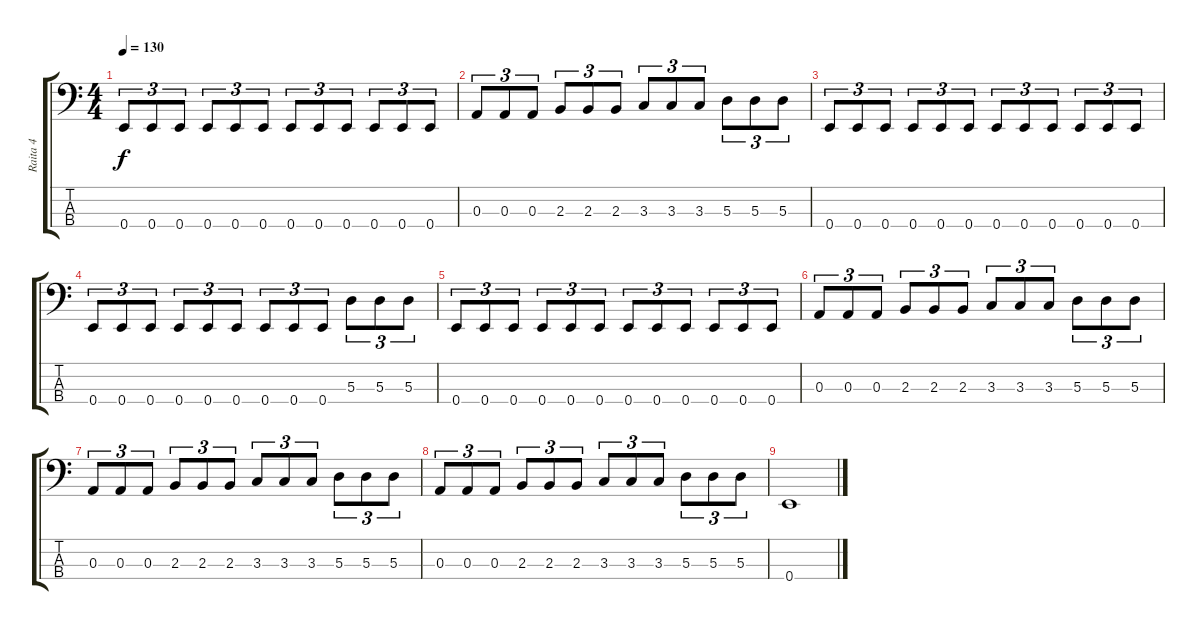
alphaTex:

\track ("Raita 4" "Raita 4") {instrument electricbassfinger}
\staff {score tabs}
\tuning (G2 D2 A1 E1) {hide}
\ts (4 4)
\tempo 130
\clef f4
\ks c
0.4.8{tu (3 2) dy f} 0.4.8{tu (3 2)} 0.4.8{tu (3 2)} 0.4.8{tu (3 2)} 0.4.8{tu (3 2)} 0.4.8{tu (3 2)} 0.4.8{tu (3 2)} 0.4.8{tu (3 2)} 0.4.8{tu (3 2)} 0.4.8{tu (3 2)} 0.4.8{tu (3 2)} 0.4.8{tu (3 2)} |
0.3.8{tu (3 2)} 0.3.8{tu (3 2)} 0.3.8{tu (3 2)} 2.3.8{tu (3 2)} 2.3.8{tu (3 2)} 2.3.8{tu (3 2)} 3.3.8{tu (3 2)} 3.3.8{tu (3 2)} 3.3.8{tu (3 2)} 5.3.8{tu (3 2)} 5.3.8{tu (3 2)} 5.3.8{tu (3 2)} |
0.4.8{tu (3 2)} 0.4.8{tu (3 2)} 0.4.8{tu (3 2)} 0.4.8{tu (3 2)} 0.4.8{tu (3 2)} 0.4.8{tu (3 2)} 0.4.8{tu (3 2)} 0.4.8{tu (3 2)} 0.4.8{tu (3 2)} 0.4.8{tu (3 2)} 0.4.8{tu (3 2)} 0.4.8{tu (3 2)} |
0.4.8{tu (3 2)} 0.4.8{tu (3 2)} 0.4.8{tu (3 2)} 0.4.8{tu (3 2)} 0.4.8{tu (3 2)} 0.4.8{tu (3 2)} 0.4.8{tu (3 2)} 0.4.8{tu (3 2)} 0.4.8{tu (3 2)} 5.3.8{tu (3 2)} 5.3.8{tu (3 2)} 5.3.8{tu (3 2)} |
0.4.8{tu (3 2)} 0.4.8{tu (3 2)} 0.4.8{tu (3 2)} 0.4.8{tu (3 2)} 0.4.8{tu (3 2)} 0.4.8{tu (3 2)} 0.4.8{tu (3 2)} 0.4.8{tu (3 2)} 0.4.8{tu (3 2)} 0.4.8{tu (3 2)} 0.4.8{tu (3 2)} 0.4.8{tu (3 2)} |
0.3.8{tu (3 2)} 0.3.8{tu (3 2)} 0.3.8{tu (3 2)} 2.3.8{tu (3 2)} 2.3.8{tu (3 2)} 2.3.8{tu (3 2)} 3.3.8{tu (3 2)} 3.3.8{tu (3 2)} 3.3.8{tu (3 2)} 5.3.8{tu (3 2)} 5.3.8{tu (3 2)} 5.3.8{tu (3 2)} |
0.3.8{tu (3 2)} 0.3.8{tu (3 2)} 0.3.8{tu (3 2)} 2.3.8{tu (3 2)} 2.3.8{tu (3 2)} 2.3.8{tu (3 2)} 3.3.8{tu (3 2)} 3.3.8{tu (3 2)} 3.3.8{tu (3 2)} 5.3.8{tu (3 2)} 5.3.8{tu (3 2)} 5.3.8{tu (3 2)} |
0.3.8{tu (3 2)} 0.3.8{tu (3 2)} 0.3.8{tu (3 2)} 2.3.8{tu (3 2)} 2.3.8{tu (3 2)} 2.3.8{tu (3 2)} 3.3.8{tu (3 2)} 3.3.8{tu (3 2)} 3.3.8{tu (3 2)} 5.3.8{tu (3 2)} 5.3.8{tu (3 2)} 5.3.8{tu (3 2)} |
0.4.1
